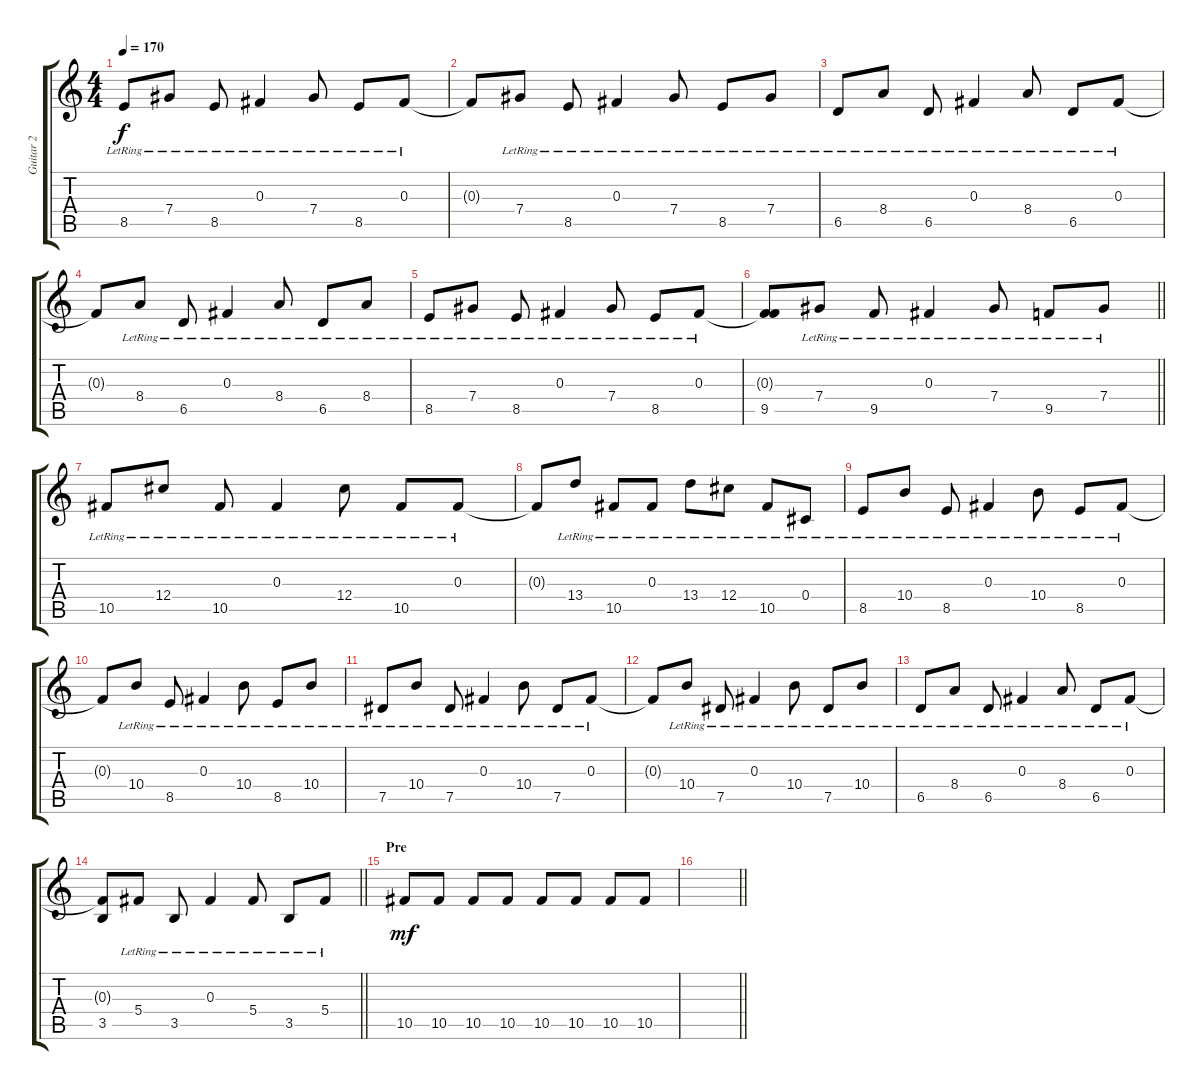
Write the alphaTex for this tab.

\track ("Guitar 2" "Guitar 2") {instrument electricguitarjazz}
\staff {score tabs}
\tuning (Eb4 Bb3 Gb3 Db3 Ab2 Eb2) {hide}
\ts (4 4)
\tempo 170
\clef g2
\ks c
8.5{lr}.8{dy f} 7.4{lr}.8 8.5{lr}.8 0.3{lr}.4 7.4{lr}.8 8.5{lr}.8 0.3{lr}.8 |
0.3{t}.8 7.4{lr}.8 8.5{lr}.8 0.3{lr}.4 7.4{lr}.8 8.5{lr}.8 7.4{lr}.8 |
6.5{lr}.8 8.4{lr}.8 6.5{lr}.8 0.3{lr}.4 8.4{lr}.8 6.5{lr}.8 0.3{lr}.8 |
0.3{t}.8 8.4{lr}.8 6.5{lr}.8 0.3{lr}.4 8.4{lr}.8 6.5{lr}.8 8.4{lr}.8 |
8.5{lr}.8 7.4{lr}.8 8.5{lr}.8 0.3{lr}.4 7.4{lr}.8 8.5{lr}.8 0.3{lr}.8 |
\barLineRight lightlight
(0.3{t} 9.5).8 7.4{lr}.8 9.5{lr}.8 0.3{lr}.4 7.4{lr}.8 9.5{lr}.8 7.4{lr}.8 |
10.5{lr}.8 12.4{lr}.8 10.5{lr}.8 0.3{lr}.4 12.4{lr}.8 10.5{lr}.8 0.3{lr}.8 |
0.3{t}.8 13.4{lr}.8 10.5{lr}.8 0.3{lr}.8 13.4{lr}.8 12.4{lr}.8 10.5{lr}.8 0.4{lr}.8 |
8.5{lr}.8 10.4{lr}.8 8.5{lr}.8 0.3{lr}.4 10.4{lr}.8 8.5{lr}.8 0.3{lr}.8 |
0.3{t}.8 10.4{lr}.8 8.5{lr}.8 0.3{lr}.4 10.4{lr}.8 8.5{lr}.8 10.4{lr}.8 |
7.5{lr}.8 10.4{lr}.8 7.5{lr}.8 0.3{lr}.4 10.4{lr}.8 7.5{lr}.8 0.3{lr}.8 |
0.3{t}.8 10.4{lr}.8 7.5{lr}.8 0.3{lr}.4 10.4{lr}.8 7.5{lr}.8 10.4{lr}.8 |
6.5{lr}.8 8.4{lr}.8 6.5{lr}.8 0.3{lr}.4 8.4{lr}.8 6.5{lr}.8 0.3{lr}.8 |
\barLineRight lightlight
(0.3{t} 3.5).8 5.4{lr}.8 3.5{lr}.8 0.3{lr}.4 5.4{lr}.8 3.5{lr}.8 5.4{lr}.8 |
\section ("" "Pre")
10.5.8{dy mf} 10.5.8 10.5.8 10.5.8 10.5.8 10.5.8 10.5.8 10.5.8 |
\barLineRight lightlight
